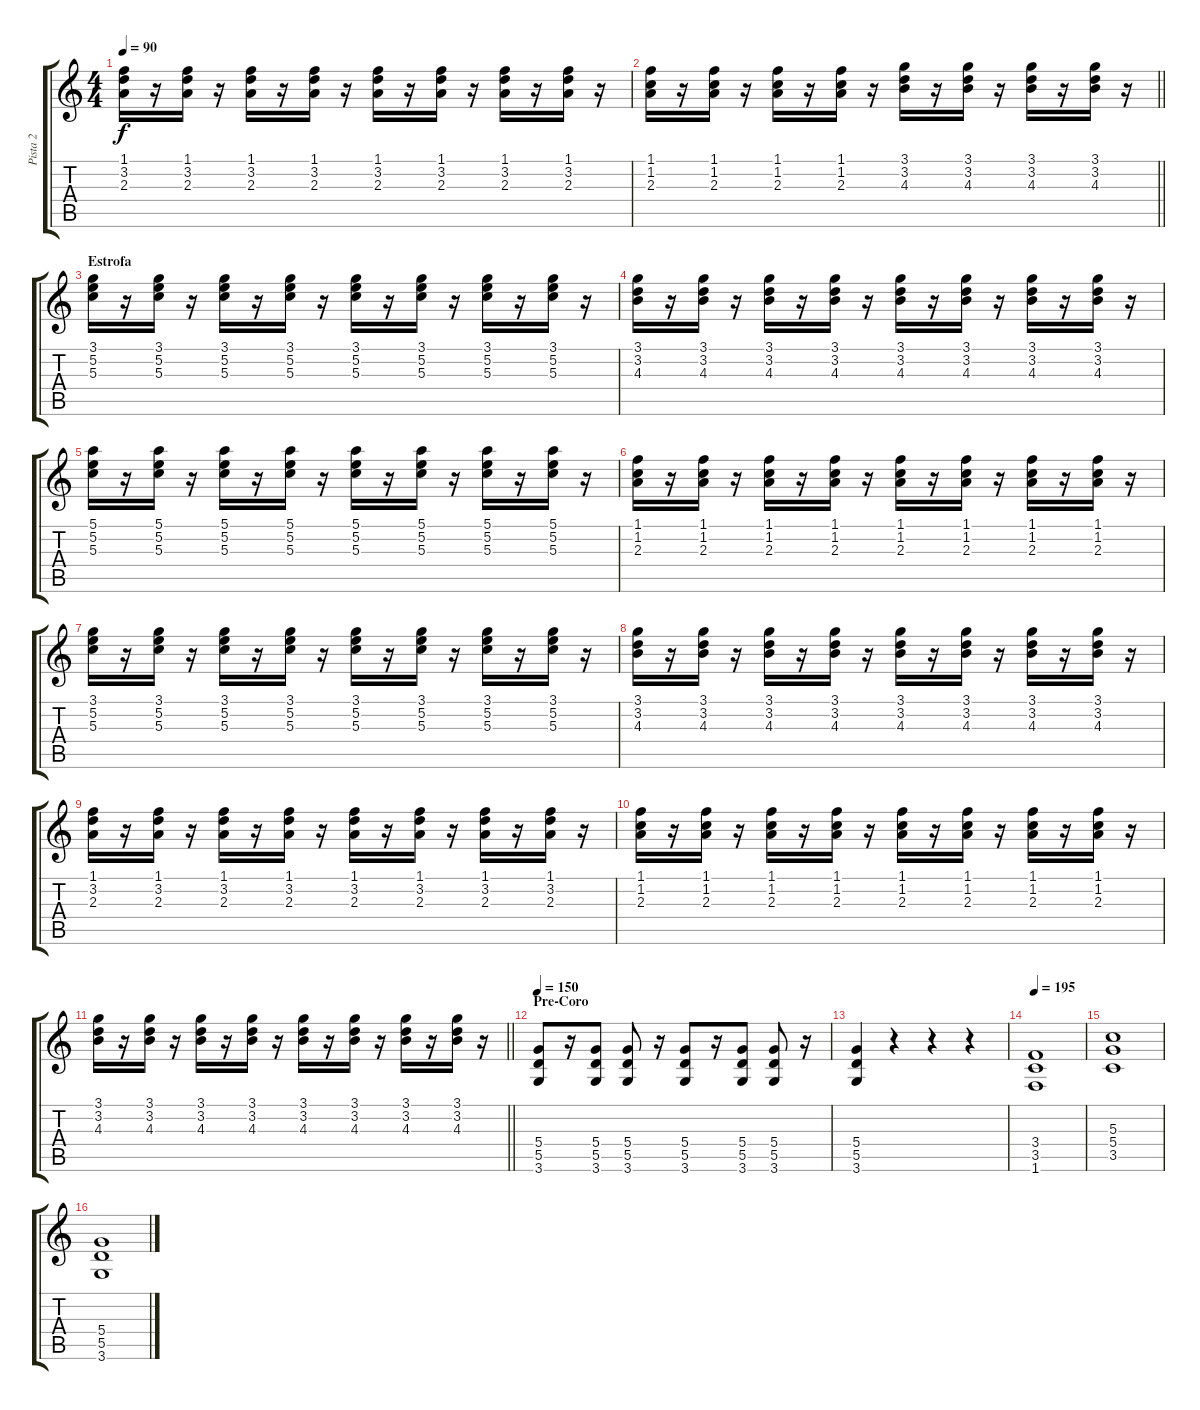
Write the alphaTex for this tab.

\track ("Pista 2" "Pista 2") {instrument overdrivenguitar}
\staff {score tabs}
\tuning (E4 B3 G3 D3 A2 E2) {hide}
\ts (4 4)
\tempo 90
\clef g2
\ks c
(1.1 3.2 2.3).16{dy f} r.16 (1.1 3.2 2.3).16 r.16 (1.1 3.2 2.3).16 r.16 (1.1 3.2 2.3).16 r.16 (1.1 3.2 2.3).16 r.16 (1.1 3.2 2.3).16 r.16 (1.1 3.2 2.3).16 r.16 (1.1 3.2 2.3).16 r.16 |
\barLineRight lightlight
(1.1 1.2 2.3).16 r.16 (1.1 1.2 2.3).16 r.16 (1.1 1.2 2.3).16 r.16 (1.1 1.2 2.3).16 r.16 (3.1 3.2 4.3).16 r.16 (3.1 3.2 4.3).16 r.16 (3.1 3.2 4.3).16 r.16 (3.1 3.2 4.3).16 r.16 |
\section ("" "Estrofa")
(3.1 5.2 5.3).16 r.16 (3.1 5.2 5.3).16 r.16 (3.1 5.2 5.3).16 r.16 (3.1 5.2 5.3).16 r.16 (3.1 5.2 5.3).16 r.16 (3.1 5.2 5.3).16 r.16 (3.1 5.2 5.3).16 r.16 (3.1 5.2 5.3).16 r.16 |
(3.1 3.2 4.3).16 r.16 (3.1 3.2 4.3).16 r.16 (3.1 3.2 4.3).16 r.16 (3.1 3.2 4.3).16 r.16 (3.1 3.2 4.3).16 r.16 (3.1 3.2 4.3).16 r.16 (3.1 3.2 4.3).16 r.16 (3.1 3.2 4.3).16 r.16 |
(5.1 5.2 5.3).16 r.16 (5.1 5.2 5.3).16 r.16 (5.1 5.2 5.3).16 r.16 (5.1 5.2 5.3).16 r.16 (5.1 5.2 5.3).16 r.16 (5.1 5.2 5.3).16 r.16 (5.1 5.2 5.3).16 r.16 (5.1 5.2 5.3).16 r.16 |
(1.1 1.2 2.3).16 r.16 (1.1 1.2 2.3).16 r.16 (1.1 1.2 2.3).16 r.16 (1.1 1.2 2.3).16 r.16 (1.1 1.2 2.3).16 r.16 (1.1 1.2 2.3).16 r.16 (1.1 1.2 2.3).16 r.16 (1.1 1.2 2.3).16 r.16 |
(3.1 5.2 5.3).16 r.16 (3.1 5.2 5.3).16 r.16 (3.1 5.2 5.3).16 r.16 (3.1 5.2 5.3).16 r.16 (3.1 5.2 5.3).16 r.16 (3.1 5.2 5.3).16 r.16 (3.1 5.2 5.3).16 r.16 (3.1 5.2 5.3).16 r.16 |
(3.1 3.2 4.3).16 r.16 (3.1 3.2 4.3).16 r.16 (3.1 3.2 4.3).16 r.16 (3.1 3.2 4.3).16 r.16 (3.1 3.2 4.3).16 r.16 (3.1 3.2 4.3).16 r.16 (3.1 3.2 4.3).16 r.16 (3.1 3.2 4.3).16 r.16 |
(1.1 3.2 2.3).16 r.16 (1.1 3.2 2.3).16 r.16 (1.1 3.2 2.3).16 r.16 (1.1 3.2 2.3).16 r.16 (1.1 3.2 2.3).16 r.16 (1.1 3.2 2.3).16 r.16 (1.1 3.2 2.3).16 r.16 (1.1 3.2 2.3).16 r.16 |
(1.1 1.2 2.3).16 r.16 (1.1 1.2 2.3).16 r.16 (1.1 1.2 2.3).16 r.16 (1.1 1.2 2.3).16 r.16 (1.1 1.2 2.3).16 r.16 (1.1 1.2 2.3).16 r.16 (1.1 1.2 2.3).16 r.16 (1.1 1.2 2.3).16 r.16 |
\barLineRight lightlight
(3.1 3.2 4.3).16 r.16 (3.1 3.2 4.3).16 r.16 (3.1 3.2 4.3).16 r.16 (3.1 3.2 4.3).16 r.16 (3.1 3.2 4.3).16 r.16 (3.1 3.2 4.3).16 r.16 (3.1 3.2 4.3).16 r.16 (3.1 3.2 4.3).16 r.16 |
\section ("" "Pre-Coro")
\tempo 150
(5.4 5.5 3.6).8{instrument overdrivenguitar} r.16 (5.4 5.5 3.6).8 (5.4 5.5 3.6).8 r.16 (5.4 5.5 3.6).8 r.16 (5.4 5.5 3.6).8 (5.4 5.5 3.6).8 r.16 |
(5.4 5.5 3.6).4 r.4 r.4 r.4 |
\tempo 195
(3.4 3.5 1.6).1 |
(5.3 5.4 3.5).1 |
(5.4 5.5 3.6).1
